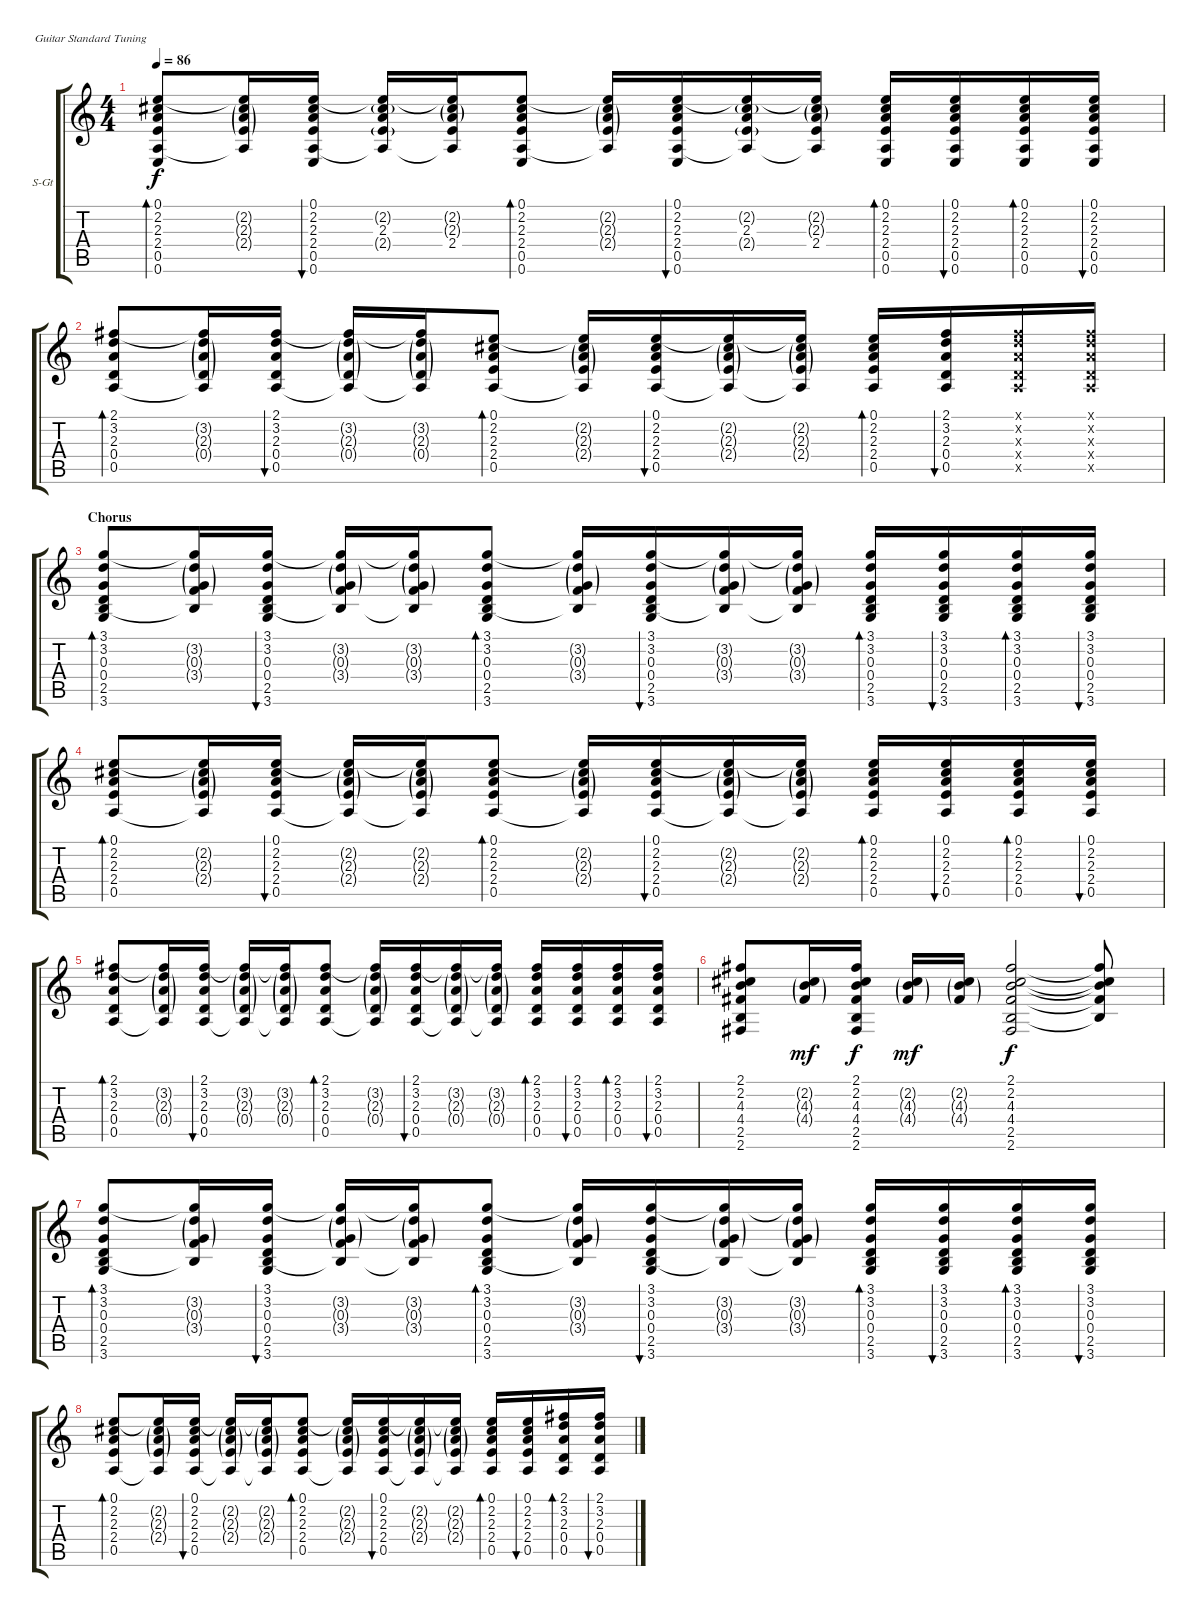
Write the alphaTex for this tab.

\defaultSystemsLayout 4
\bracketExtendMode groupsimilarinstruments
\firstSystemTrackNameOrientation horizontal
\otherSystemsTrackNameOrientation horizontal
\track ("Matt" "S-Gt") {instrument acousticguitarsteel}
\staff {score tabs}
\tuning (E4 B3 G3 D3 A2 E2)
\ts (4 4)
\tempo 86
\clef g2
\ks c
(0.1 2.2 2.3 2.4 0.5 0.6).8{bd 60 dy f} (0.1{t} 2.2{g} 2.3{g} 2.4{g} 0.5{t}).16 (0.1 2.2 2.3 2.4 0.5 0.6).16{bu 60} (0.1{t} 2.2{g} 2.3 2.4{g} 0.5{t}).16 (0.1{t} 2.2{g} 2.3{g} 2.4 0.5{t}).16 (0.1 2.2 2.3 2.4 0.5 0.6).8{bd 60} (0.1{t} 2.2{g} 2.3{g} 2.4{g} 0.5{t}).16 (0.1 2.2 2.3 2.4 0.5 0.6).16{bu 60} (0.1{t} 2.2{g} 2.3 2.4{g} 0.5{t}).16 (0.1{t} 2.2{g} 2.3{g} 2.4 0.5{t}).16 (0.1 2.2 2.3 2.4 0.5 0.6).16{bd 60} (0.1 2.2 2.3 2.4 0.5 0.6).16{bu 60} (0.1 2.2 2.3 2.4 0.5 0.6).16{bd 60} (0.1 2.2 2.3 2.4 0.5 0.6).16{bu 60} |
(2.1 3.2 2.3 0.4 0.5).8{bd 60} (2.1{t} 3.2{g} 2.3{g} 0.4{g} 0.5{t}).16 (2.1 3.2 2.3 0.4 0.5).16{bu 60} (2.1{t} 3.2{g} 2.3{g} 0.4{g} 0.5{t}).16 (2.1{t} 3.2{g} 2.3{g} 0.4{g} 0.5{t}).16 (0.1 2.2 2.3 2.4 0.5).8{bd 60} (0.1{t} 2.2{g} 2.3{g} 2.4{g} 0.5{t}).16 (0.1 2.2 2.3 2.4 0.5).16{bu 60} (0.1{t} 2.2{g} 2.3{g} 2.4{g} 0.5{t}).16 (0.1{t} 2.2{g} 2.3{g} 2.4{g} 0.5{t}).16 (0.1 2.2 2.3 2.4 0.5).16{bd 60} (2.1 3.2 2.3 0.4 0.5).16{bu 60} (2.1{x} 3.2{x} 2.3{x} 0.4{x} 0.5{x}).16 (2.1{x} 3.2{x} 2.3{x} 0.4{x} 0.5{x}).16 |
\section ("" "Chorus")
(3.1 3.2 0.3 0.4 2.5 3.6).8{bd 60} (3.1{t} 3.2{g} 0.3{g} 3.4{g} 2.5{t}).16 (3.1 3.2 0.3 0.4 2.5 3.6).16{bu 60} (3.1{t} 3.2{g} 0.3{g} 3.4{g} 2.5{t}).16 (3.1{t} 3.2{g} 0.3{g} 3.4{g} 2.5{t}).16 (3.1 3.2 0.3 0.4 2.5 3.6).8{bd 60} (3.1{t} 3.2{g} 0.3{g} 3.4{g} 2.5{t}).16 (3.1 3.2 0.3 0.4 2.5 3.6).16{bu 60} (3.1{t} 3.2{g} 0.3{g} 3.4{g} 2.5{t}).16 (3.1{t} 3.2{g} 0.3{g} 3.4{g} 2.5{t}).16 (3.1 3.2 0.3 0.4 2.5 3.6).16{bd 60} (3.1 3.2 0.3 0.4 2.5 3.6).16{bu 60} (3.1 3.2 0.3 0.4 2.5 3.6).16{bd 60} (3.1 3.2 0.3 0.4 2.5 3.6).16{bu 60} |
(0.1 2.2 2.3 2.4 0.5).8{bd 60} (0.1{t} 2.2{g} 2.3{g} 2.4{g} 0.5{t}).16 (0.1 2.2 2.3 2.4 0.5).16{bu 60} (0.1{t} 2.2{g} 2.3{g} 2.4{g} 0.5{t}).16 (0.1{t} 2.2{g} 2.3{g} 2.4{g} 0.5{t}).16 (0.1 2.2 2.3 2.4 0.5).8{bd 60} (0.1{t} 2.2{g} 2.3{g} 2.4{g} 0.5{t}).16 (0.1 2.2 2.3 2.4 0.5).16{bu 60} (0.1{t} 2.2{g} 2.3{g} 2.4{g} 0.5{t}).16 (0.1{t} 2.2{g} 2.3{g} 2.4{g} 0.5{t}).16 (0.1 2.2 2.3 2.4 0.5).16{bd 60} (0.1 2.2 2.3 2.4 0.5).16{bu 60} (0.1 2.2 2.3 2.4 0.5).16{bd 60} (0.1 2.2 2.3 2.4 0.5).16{bu 60} |
(2.1 3.2 2.3 0.4 0.5).8{bd 60} (2.1{t} 3.2{g} 2.3{g} 0.4{g} 0.5{t}).16 (2.1 3.2 2.3 0.4 0.5).16{bu 60} (2.1{t} 3.2{g} 2.3{g} 0.4{g} 0.5{t}).16 (2.1{t} 3.2{g} 2.3{g} 0.4{g} 0.5{t}).16 (2.1 3.2 2.3 0.4 0.5).8{bd 60} (2.1{t} 3.2{g} 2.3{g} 0.4{g} 0.5{t}).16 (2.1 3.2 2.3 0.4 0.5).16{bu 60} (2.1{t} 3.2{g} 2.3{g} 0.4{g} 0.5{t}).16 (2.1{t} 3.2{g} 2.3{g} 0.4{g} 0.5{t}).16 (2.1 3.2 2.3 0.4 0.5).16{bd 60} (2.1 3.2 2.3 0.4 0.5).16{bu 60} (2.1 3.2 2.3 0.4 0.5).16{bd 60} (2.1 3.2 2.3 0.4 0.5).16{bu 60} |
(2.1 2.2 4.3 4.4 2.5 2.6).8 (2.2{g} 4.3{g} 4.4{g}).16{dy mf} (2.1 2.2 4.3 4.4 2.5 2.6).16{dy f} (2.2{g} 4.3{g} 4.4{g}).16{dy mf} (2.2{g} 4.3{g} 4.4{g}).16 (2.1 2.2 4.3 4.4 2.5 2.6).2{dy f} (2.1{t} 2.2{t} 4.3{t} 4.4{t} 2.5{t}).8 |
(3.1 3.2 0.3 0.4 2.5 3.6).8{bd 60} (3.1{t} 3.2{g} 0.3{g} 3.4{g} 2.5{t}).16 (3.1 3.2 0.3 0.4 2.5 3.6).16{bu 60} (3.1{t} 3.2{g} 0.3{g} 3.4{g} 2.5{t}).16 (3.1{t} 3.2{g} 0.3{g} 3.4{g} 2.5{t}).16 (3.1 3.2 0.3 0.4 2.5 3.6).8{bd 60} (3.1{t} 3.2{g} 0.3{g} 3.4{g} 2.5{t}).16 (3.1 3.2 0.3 0.4 2.5 3.6).16{bu 60} (3.1{t} 3.2{g} 0.3{g} 3.4{g} 2.5{t}).16 (3.1{t} 3.2{g} 0.3{g} 3.4{g} 2.5{t}).16 (3.1 3.2 0.3 0.4 2.5 3.6).16{bd 60} (3.1 3.2 0.3 0.4 2.5 3.6).16{bu 60} (3.1 3.2 0.3 0.4 2.5 3.6).16{bd 60} (3.1 3.2 0.3 0.4 2.5 3.6).16{bu 60} |
(0.1 2.2 2.3 2.4 0.5).8{bd 60} (0.1{t} 2.2{g} 2.3{g} 2.4{g} 0.5{t}).16 (0.1 2.2 2.3 2.4 0.5).16{bu 60} (0.1{t} 2.2{g} 2.3{g} 2.4{g} 0.5{t}).16 (0.1{t} 2.2{g} 2.3{g} 2.4{g} 0.5{t}).16 (0.1 2.2 2.3 2.4 0.5).8{bd 60} (0.1{t} 2.2{g} 2.3{g} 2.4{g} 0.5{t}).16 (0.1 2.2 2.3 2.4 0.5).16{bu 60} (0.1{t} 2.2{g} 2.3{g} 2.4{g} 0.5{t}).16 (0.1{t} 2.2{g} 2.3{g} 2.4{g} 0.5{t}).16 (0.1 2.2 2.3 2.4 0.5).16{bd 60} (0.1 2.2 2.3 2.4 0.5).16{bu 60} (2.1 3.2 2.3 0.4 0.5).16{bd 60} (2.1 3.2 2.3 0.4 0.5).16{bu 60}
